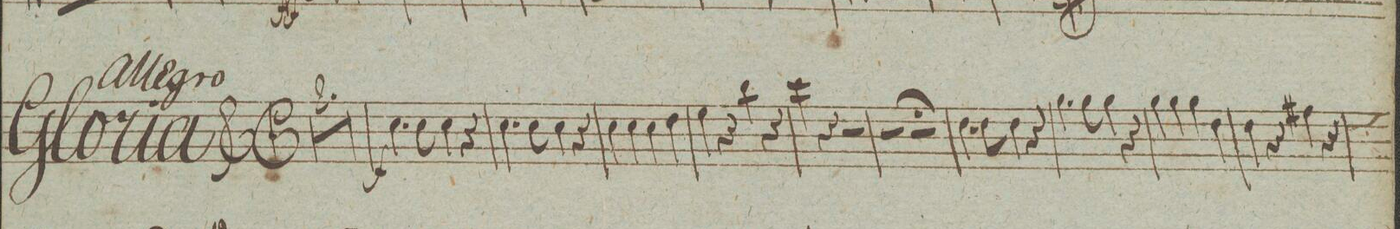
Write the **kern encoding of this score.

**kern	**dynam
*I"Flauto II	*
*clefG2	*
*k[]	*
*met(c|)	*
*M2/2	*
1r	.
=2	=2
1r	.
=3	=3
4.cc\	f
8cc\	.
4cc\	.
4r	.
=4	=4
4.cc\	.
8cc\	.
4cc\	.
4r	.
=5	=5
4cc\	.
4cc\	.
4cc\	.
4dd\	.
=6	=6
4ee\	.
4r	.
4bb\	.
4r	.
=7	=7
4ccc\	.
4r	.
2r	.
=8	=8
2r	.
2r;	.
=9	=9
4.dd\	.
8dd\	.
4dd\	.
4r	.
=10	=10
4.gg\	.
8gg\	.
4gg\	.
4r	.
=11	=11
4gg\	.
4gg\	.
4gg\	.
4dd\	.
=12	=12
4dd\	.
4r	.
4ff#X\	.
4r	.
=13	=13
*-	*-
